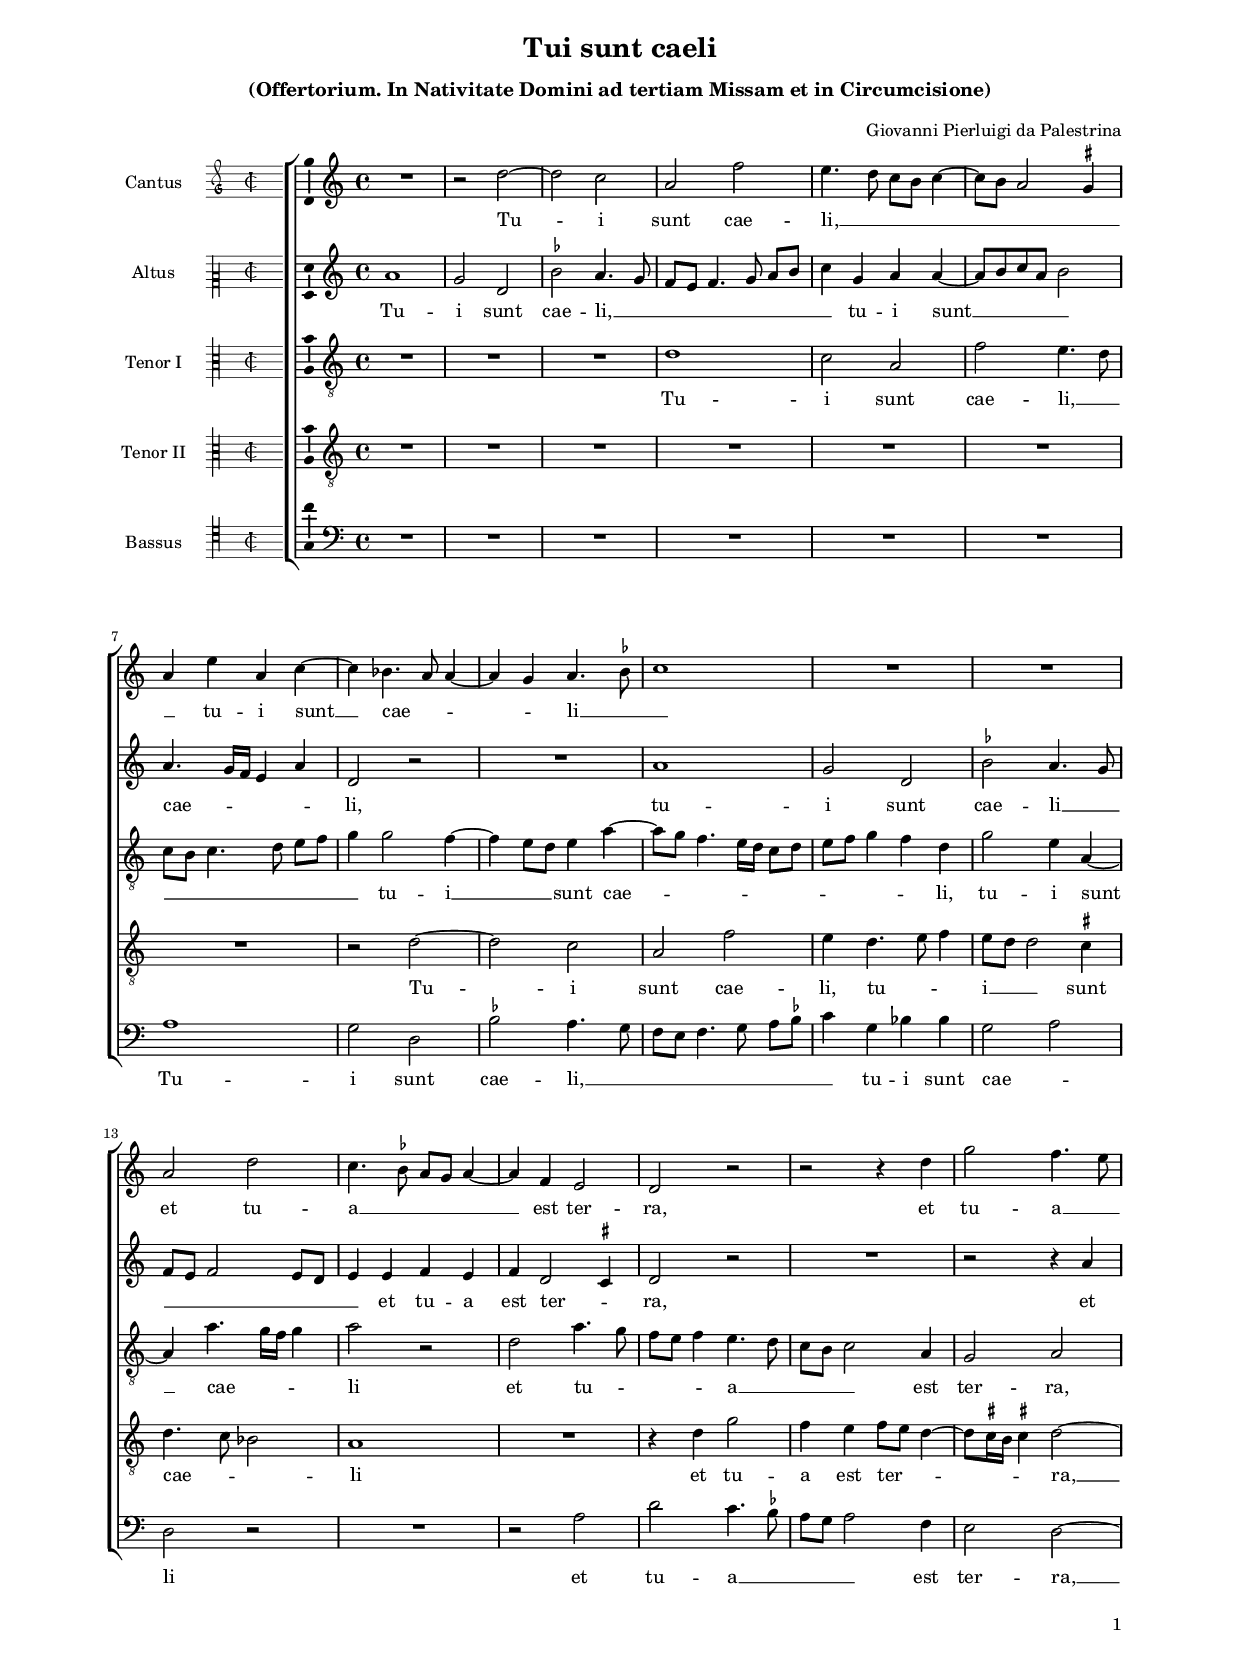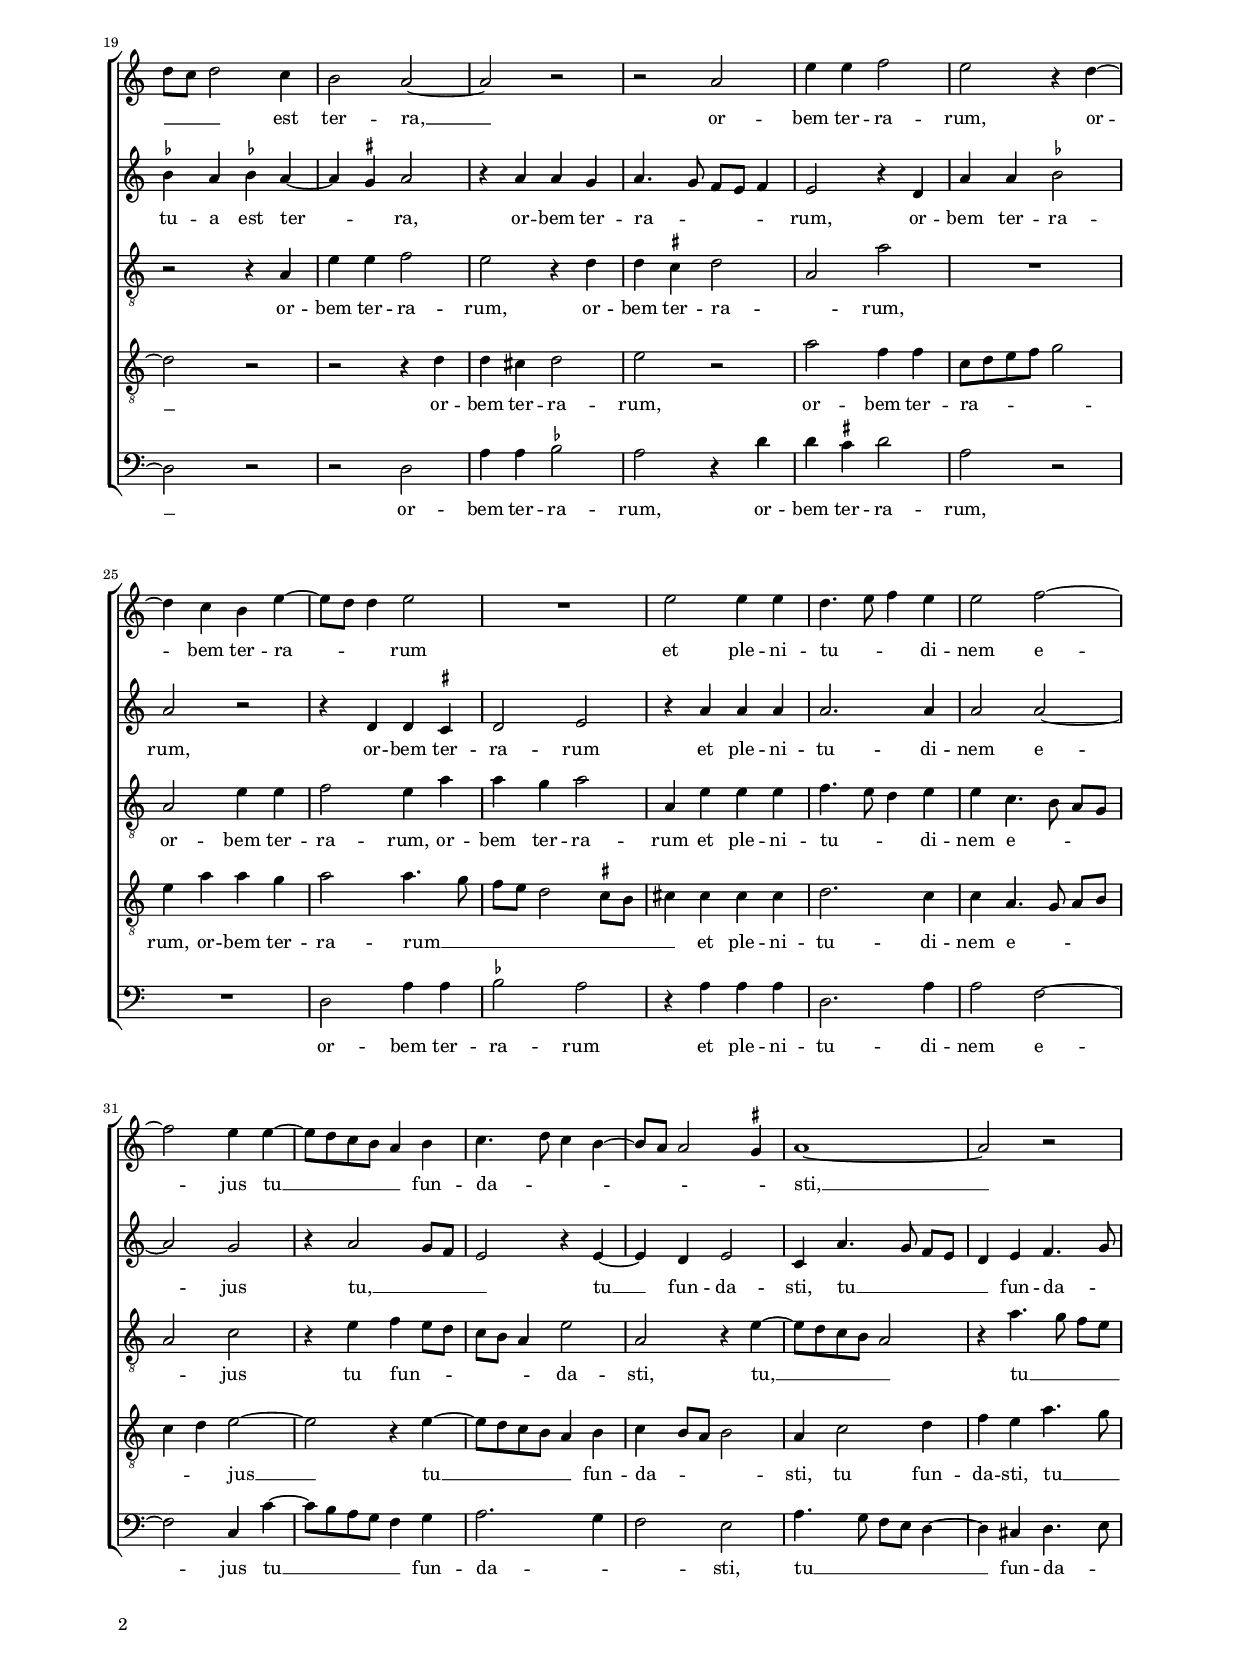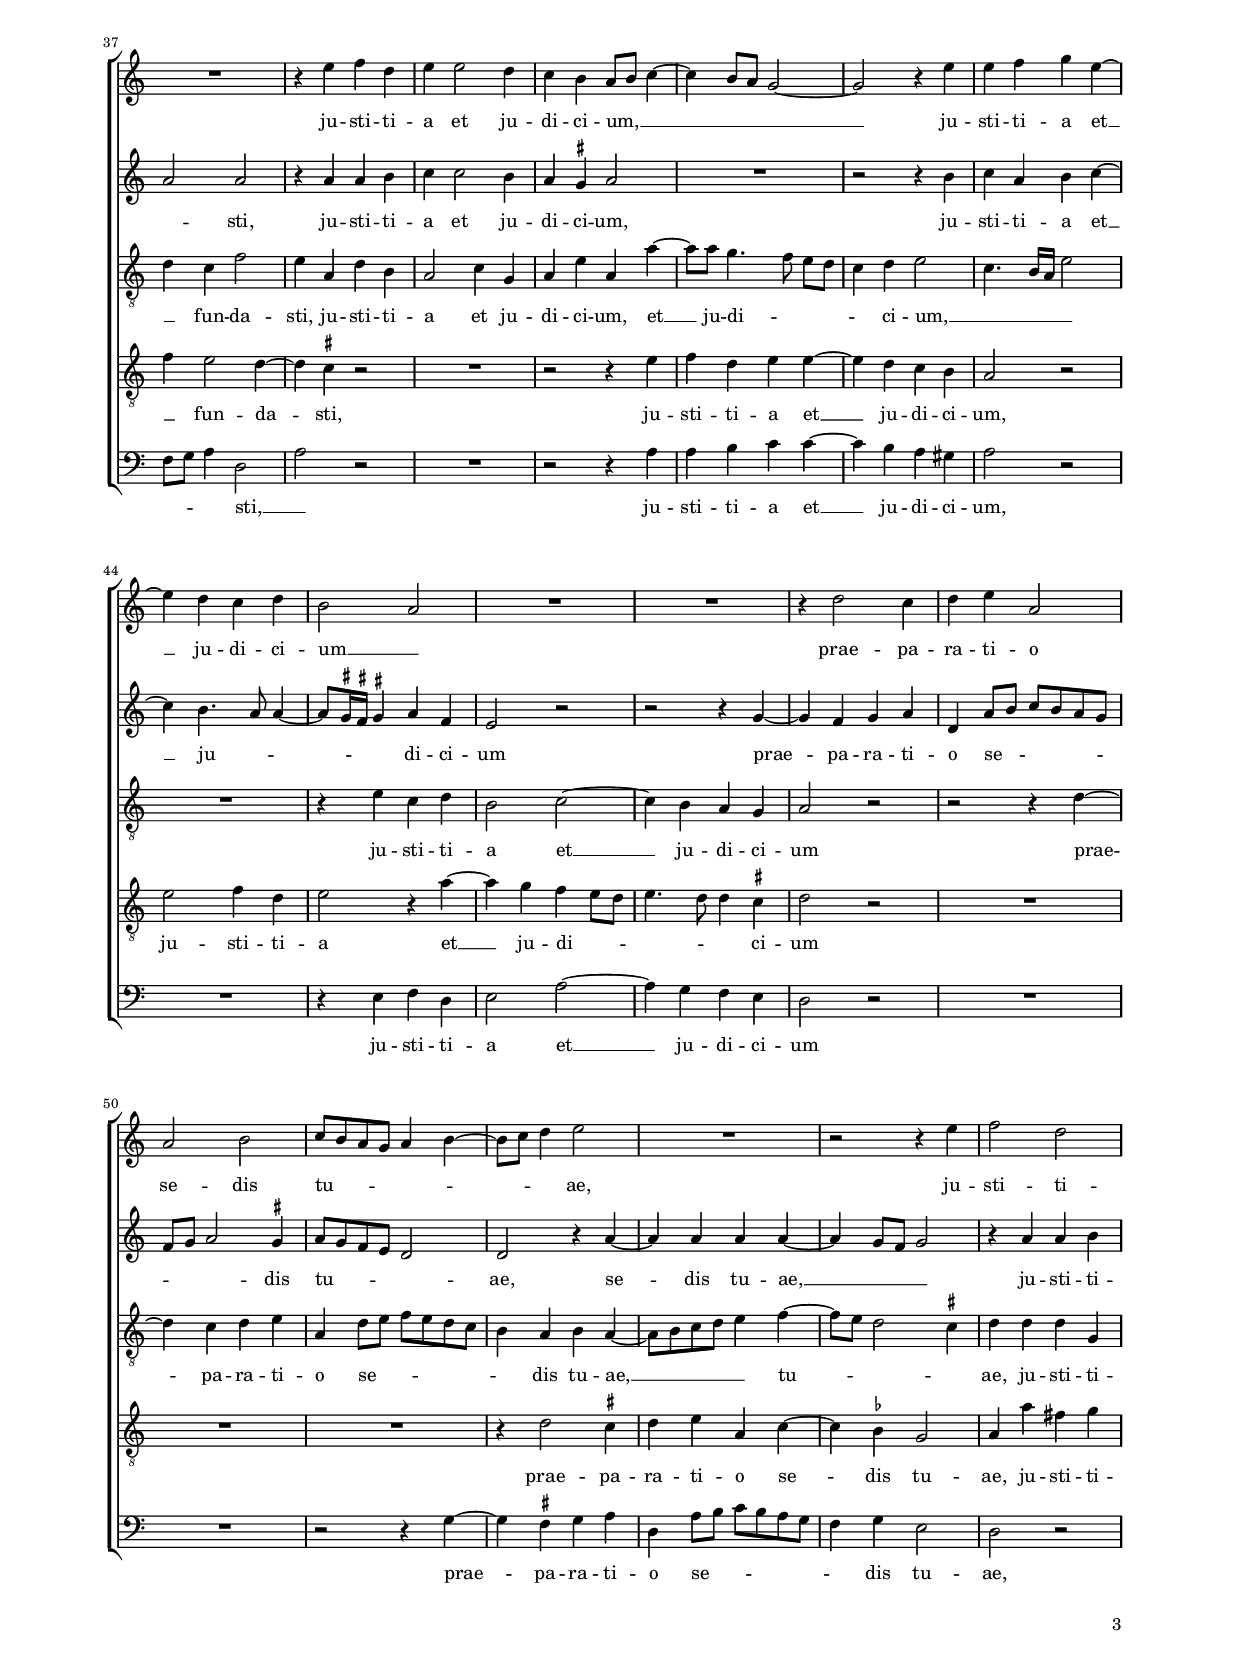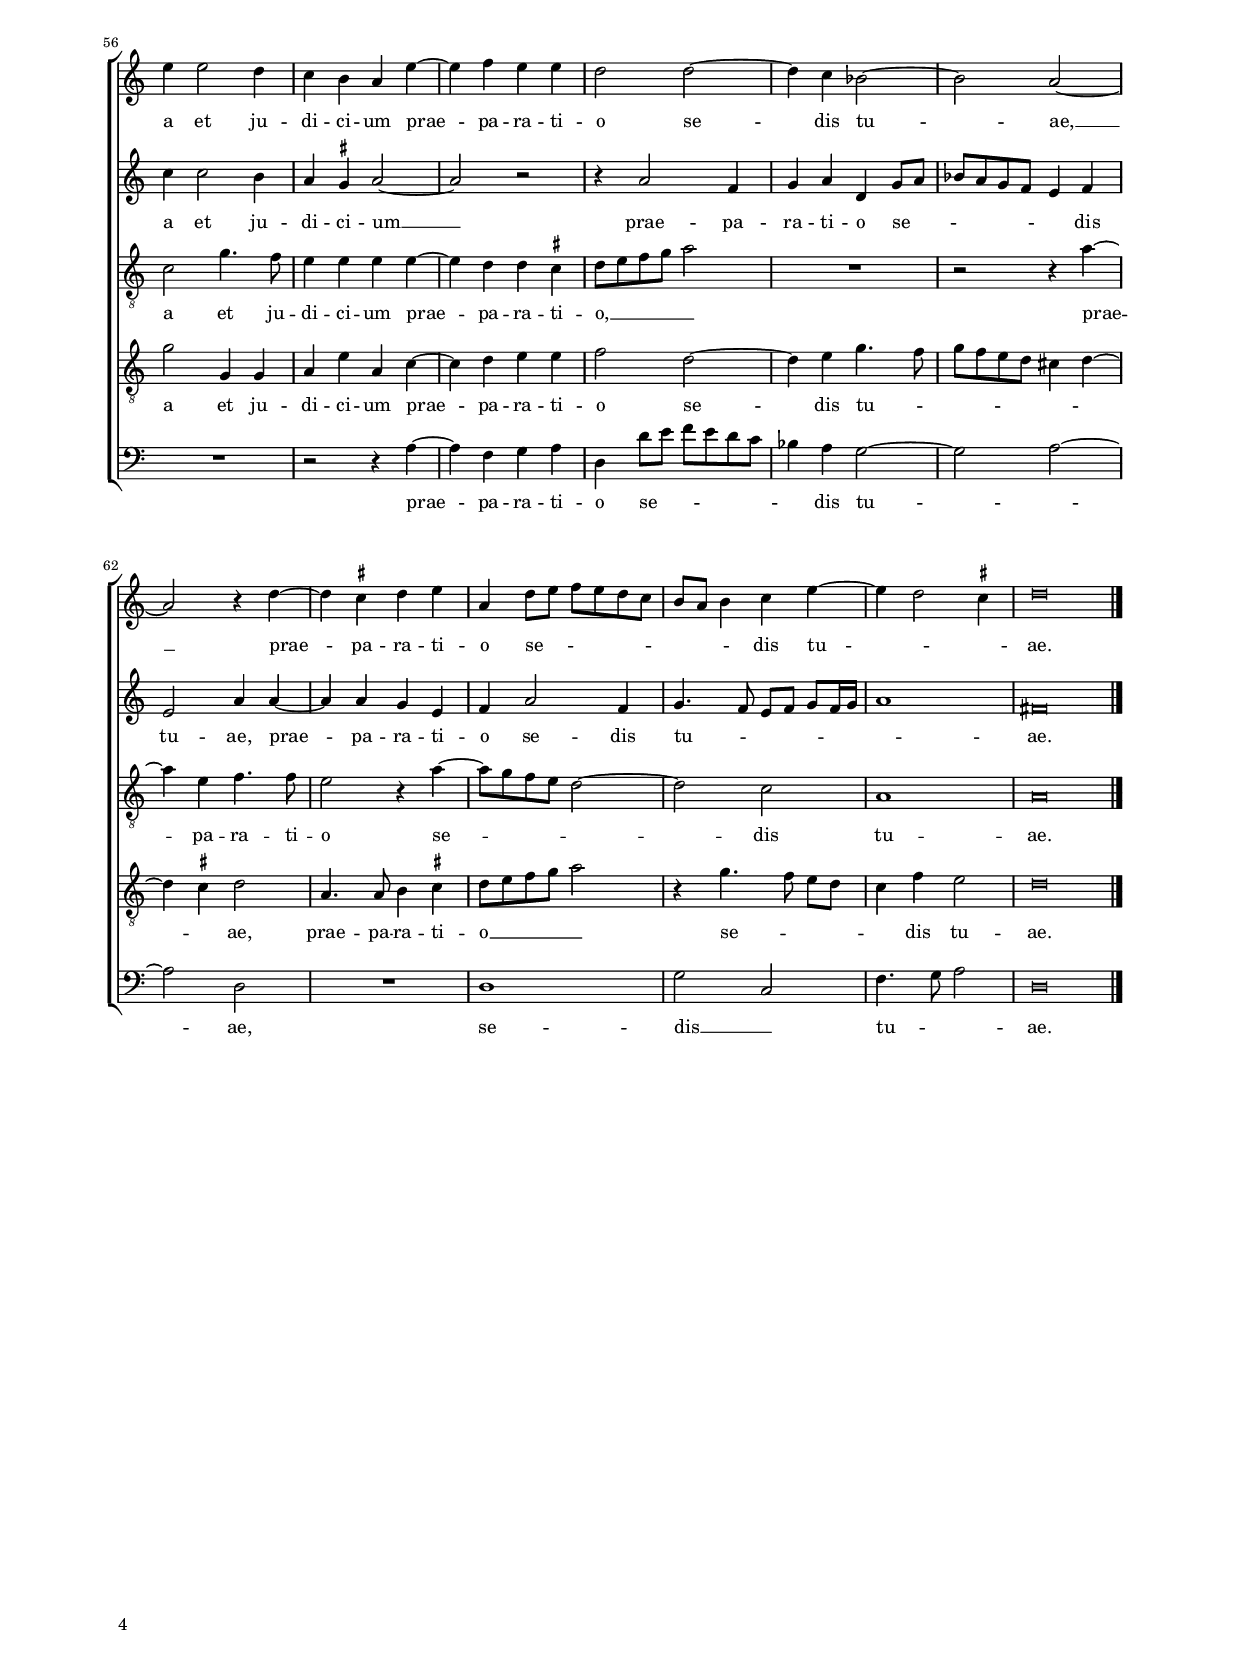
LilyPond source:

\header
{
  title="Tui sunt caeli"
  subtitle=\markup { \column { \vspace #0.5 "(Offertorium. In Nativitate Domini ad tertiam Missam et in Circumcisione)" \transparent "x" } }
  composer="Giovanni Pierluigi da Palestrina"
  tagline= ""
}

\version "2.24.1"
\language deutsch
#(set-global-staff-size 15)
% #(set-default-paper-size "letter")
#(ly:set-option 'point-and-click #f)




	ficta = { \once \set suggestAccidentals = ##t }

	forget = #(define-music-function (music) (ly:music?) #{
		\accidentalStyle forget
		$music
		\accidentalStyle default
		#})


    
\paper
	{
	top-margin = 1.6 \cm
	bottom-margin = 1 \cm
	left-margin = 2 \cm
	right-margin = 2 \cm
	ragged-bottom = ##f
	ragged-last-bottom = ##t
	print-page-number = ##f
	system-system-spacing = #'((basic-distance . 17) (minimum-distance . 14) (padding . 5) (strechability . 150))
    oddFooterMarkup=\markup   \fill-line { "" \fromproperty #'page:page-number-string }
    evenFooterMarkup=\markup  \fill-line { \fromproperty #'page:page-number-string "" }
    last-bottom-spacing = #'((basic-distance . 12) (minimum-distance . 7) (padding . 4))
    %systems-per-page = 3
    page-count = 4
    system-count = 11
%	min-systems-per-page = 3
%	print-all-headers = ##t
%	print-first-page-number = ##t
%	first-page-number = 1
	}

	
global = {
	\key c \major
	\time 4/4
    \set Score.tempoHideNote = ##t
    \tempo 4 = 100
    \skip 1*66
    \set Score.measureLength = #(ly:make-moment 2/1)
    \skip 1*2 \bar "|."
	}
    

incipitcantus = \relative c' {
    \time 2/2
    \clef "petrucci-g2"
    \key c \major
    }
    
incipitcantusVoice = <<
    \new MensuralVoice <<
        { s1 \noBreak }
        \incipitcantus
    >>
    >>
    
    
incipitaltus = \relative c' {
    \time 2/2
    \clef "petrucci-c2"
    \key c \major
    s4 \bar ""
    }
    
incipitaltusVoice = <<
    \new MensuralVoice <<
        { s1 \noBreak }
        \incipitaltus
    >>
    >>
    
incipittenor = \relative c' {
    \time 2/2
    \clef "petrucci-c3"
    \key c \major
    }
    
incipittenorVoice = <<
    \new MensuralVoice <<
        { s1 \noBreak }
        \incipittenor
    >>
    >>
    
incipitquintus = \relative c' {
    \time 2/2
    \clef "petrucci-c3"
    \key c \major
    }
    
incipitquintusVoice = <<
    \new MensuralVoice <<
        { s1 \noBreak }
        \incipitquintus
    >>
    >>
    
    
incipitbassus= \relative c {
    \time 2/2
    \clef "petrucci-c4"
    \key c \major
    }
    
incipitbassusVoice = <<
    \new MensuralVoice <<
        { s1 \noBreak }
        \incipitbassus
    >>
    >>

cantus =  \relative c''
	{
	R1
	r2 d~
	d2 c
	a2 f'
%5
	e4. d8 c8 h c4~ |
	c8 h a2 \ficta gis4 \break \noPageBreak
	a4 e' a, c~
	c4 b4. a8 a4~
	a4 g a4. \ficta b8
%10
	c1 |
	R1
	R1 \break \noPageBreak
	a2 d
	c4. \ficta b8 a g a4~
%15
	a4 f e2 |
	d2 r
	r2 r4 d'
	g2 f4. e8 \pageBreak
	d8 c d2 c4
%20
	h2 a~ |
	a2 r
	r2 a
	e'4 e f2
	e2 r4 d~ \break \noPageBreak
%25
	d4 c h e~ |
	e8 d d4 e2
	R1
	e2 e4 e
	d4. e8 f4 e
%30
	e2 f~ | \break \noPageBreak
	f2 e4 e~
	e8 d c h a4 h
	c4. d8 c4 h~
	h8 a a2 \ficta gis4
%35
	a1~ |
	a2 r \pageBreak
	R1
	r4 e' f d
	e4 e2 d4
%40
	c4 h a8 h c4~ |
	c4 h8 a g2~
	g2 r4 e'
	e4 f g e~ \break \noPageBreak
	e4 d c d
%45
	h2 a |
	R1
	R1
	r4 d2 c4
	d4 e a,2 \break \noPageBreak
%50
	a2 h |
	c8 h a g a4 h~
	h8 c d4 e2
	R1
	r2 r4 e
%55
	f2 d | \pageBreak
	e4 e2 d4
	c4 h a e'~
	e4 f e e
	d2 d~
%60
	d4 c b2~ |
	b2 a~ \break \noPageBreak
	a2 r4 d~
	d4 \ficta cis d e
	a,4 d8 e f8 e d c
%65
	h8 a h4 c e~ |
	e4 d2 \ficta cis4
	d\breve |
	}


altus =  \relative c'
	{
	a'1
	g2 d
	\ficta b'2 a4. g8
	f8 e f4. g8 a[ h]
%5
	c4 g a a~ |
	a8 h c a h2
	a4. g16 f e4 a
	d,2 r
	R1
%10
	a'1 |
	g2 d
	\ficta b'2 a4. g8
	f8 e f2 e8 d
	e4 e f e
%15
	f4 d2 \ficta cis4 |
	d2 r
	R1
	r2 r4 a'
	\ficta b4 a \ficta b! a~
%20
	a4 \ficta gis a2 |
	r4 a a g
	a4. g8 f e f4
	e2 r4 d
	a'4 a \ficta b2
%25
	a2 r |
	r4 d, d \ficta cis
	d2 e
	r4 a a a
	a2. a4
%30
	a2 a~ |
	a2 g
	r4 a2 g8 f
	e2 r4 e~
	e4 d e2
%35
	c4 a'4. g8 f[ e] |
	d4 e f4. g8
	a2 a
	r4 a a h
	c4 c2 h4
%40
	a4 \ficta gis a2 |
	R1
	r2 r4 h
	c4 a h c~
	c4 h4. a8 a4~
%45
	a8 \ficta gis16 \ficta fis \ficta gis!4 a4 \forget f |
	e2 r
	r2 r4 g~
	g4 f g a
	d,4 a'8 h c h a g
%50
	f8 g a2 \ficta gis4 |
	a8 g f e d2
	d2 r4 a'~
	a4 a a a~
	a4 g8 f g2
%55
	r4 a a h |
	c4 c2 h4
	a4 \ficta gis a2~
	a2 r
	r4 a2 f4
%60
	g4 a d, g8 a |
	b8 a g f e4 f
	e2 a4 a~
	a4 a g e
	f4 a2 f4
%65
	g4. f8 e8 f g[ f16 g] |
	a1
	fis\breve |
	}


tenor =  \relative c'
	{
	R1
	R1
	R1
	d1
%5
	c2 a |
	f'2 e4. d8
	c8 h c4. d8 e[ f]
	g4 g2 f4~
	f4 e8 d e4 a~
%10
	a8 g f4. e16 d c8 d |
	e8 f g4 f d
	g2 e4 a,~
	a4 a'4. g16 f g4
	a2 r
%15
	d,2 a'4. g8 |
	f8 e f4 e4. d8
	c8 h c2 a4
	g2 a
	r2 r4 a
%20
	e'4 e f2 |
	e2 r4 d
	d4 \ficta cis d2
	a2 a'
	R1
%25
	a,2 e'4 e |
	f2 e4 a
	a4 g a2
	a,4 e' e e
	f4. e8 d4 e
%30
	e4 c4. h8 a[ g] |
	a2 c
	r4 e f4 e8 d
	c8 h a4 e'2
	a,2 r4 e'~
%35
	e8 d c h a2 |
	r4 a'4. g8 f[ e]
	d4 c f2
	e4 a, d h
	a2 c4 g
%40
	a4 e' a, a'~ |
	a8 a g4. f8 e[ d]
	c4 d e2
	c4. h16 a e'2
	R1
%45
	r4 e c d |
	h2 c~
	c4 h a g
	a2 r
	r2 r4 d~
%50
	d4 c d e |
	a,4 d8 e f e d c
	h4 a h a~
	a8 h c d e4 f~
	f8 e d2 \ficta cis4
%55
	d4 d d g, |
	c2 g'4. f8
	e4 e e e~
	e4 d d \ficta cis
	d8 e f g a2
%60
	R1 |
	r2 r4 a~
	a4 e f4. f8
	e2 r4 a~
	a8 g f e d2~
%65
	d2 c |
	a1
	a\breve |
	}


quintus  =  \relative c'
	{
	R1
	R1
	R1
	R1
%5
	R1 |
	R1
	R1
	r2 d~
	d2 c
%10
	a2 f' |
	e4 d4. e8 f4
	e8 d d2 \ficta cis4
	d4. c8 b2
	a1
%15
	R1 |
	r4 d g2
	f4 e f8 e d4~
	d8 \ficta cis16 h \ficta cis!4 d2~
	d2 r
%20
	r2 r4 d |
	d4 cis d2
	e2 r
	a2 f4 f
	c8 d e f g2
%25
	e4 a a g |
	a2 a4. g8
	f8 e d2 \ficta cis8 h
	cis4 cis cis cis
	d2. c4
%30
	c4 a4. g8 a[ h] |
	c4 d e2~
	e2 r4 e~
	e8 d c h a4 h
	c4 h8 a h2
%35
	a4 c2 d4 |
	f4 e a4. g8
	f4 e2 d4~
	d4 \ficta cis r2
	R1
%40
	r2 r4 e |
	f4 d e e~
	e4 d c h
	a2 r
	e'2 f4 d
%45
	e2 r4 a~ |
	a4 g f e8 d
	e4. d8 d4 \ficta cis
	d2 r
	R1
%50
	R1 |
	R1
	r4 d2 \ficta cis4 |
	d4 e a, c~
	c4 \ficta b g2
%55
	a4 a' fis g |
	g2 g,4 g
	a4 e' a, c~
	c4 d e e
	f2 d~
%60
	d4 e g4. f8 |
	g8 f e d cis4 d~
	d4 \ficta cis d2
	a4. a8 h4 \ficta cis
	d8 e f g a2
%65
	r4 g4. f8 e[ d] |
	c4 f e2
	d\breve |
	}


bassus  =  \relative c
	{
	R1
	R1
	R1
	R1
%5
	R1 |
	R1
	a'1
	g2 d
	\ficta b'2 a4. g8
%10
	f8 e f4. g8 a[ \ficta b] |
	c4 g b b
	g2 a
	d,2 r
	R1
%15
	r2 a' |
	d2 c4. \ficta b8
	a8 g a2 f4
	e2 d~
	d2 r
%20
	r2 d |
	a'4 a \ficta b2
	a2 r4 d
	d4 \ficta cis d2
	a2 r
%25
	R1 |
	d,2 a'4 a
	\ficta b2 a
	r4 a a a
	d,2. a'4
%30
	a2 f~ |
	f2 c4 c'~
	c8 h a g f4 g
	a2. g4
	f2 e
%35
	a4. g8 f e d4~ |
	d4 cis d4. e8
	f8 g a4 d,2
	a'2 r
	R1
%40
	r2 r4 a |
	a4 h c c~
	c4 h a gis
	a2 r
	R1
%45
	r4 e f d |
	e2 a~
	a4 g f e
	d2 r
	R1
%50
	R1 |
	r2 r4 g~
	g4 \ficta fis g a
	d,4 a'8 h c h a g
	f4 g e2
%55
	d2 r |
	R1
	r2 r4 a'~
	a4 f g a
	d,4 d'8 e f e d c
%60
	b4 a g2~ |
	g2 a~
	a2 d,
	R1
	d1
%65
	g2 c, |
	f4. g8 a2
	d,\breve |
	}


lyricscantus = \lyricmode {
	Tu -- i sunt cae -- li, __ _ _ _ _ _ _ _ _
    tu -- i sunt __ cae -- _ _ _ li __ _ _
    et tu -- a __ _ _ _ _ est ter -- ra,
    et tu -- a __ _ _ _ _ est ter -- ra, __
    or -- bem ter -- ra -- rum,
    or -- bem ter -- ra -- _ _ rum
    et ple -- ni -- tu -- _ _ di -- nem e -- jus
    tu __ _ _ _ _ fun -- da -- _ _ _ _ _ _ sti, __
    ju -- sti -- ti -- a et ju -- di -- ci -- um, __ _ _ _ _ _ 
    ju -- sti -- ti -- a et __ ju -- di -- ci -- um __ _
    prae -- pa -- ra -- ti -- o se -- dis tu -- _ _ _ _ _ _ _ ae,
    ju -- sti -- ti -- a et ju -- di -- ci -- um
    prae -- pa -- ra -- ti -- o se -- dis tu -- ae, __
    prae -- pa -- ra -- ti -- o se -- _ _ _ _ _ _ _ _ dis tu -- _ _ ae.
	}


lyricsaltus = \lyricmode {
	Tu -- i sunt cae -- li, __ _ _ _ _ _ _ _ _ 
    tu -- i sunt __ _ _ _ _ cae -- _ _ _ _ li,
    tu -- i sunt cae -- li __ _ _ _ _ _ _ _ 
    et tu -- a est ter -- _ ra,
    et tu -- a est ter -- _ ra,
    or -- bem ter -- ra -- _ _ _ _ rum,
    or -- bem ter -- ra -- rum,
    or -- bem ter -- ra -- rum
    et ple -- ni -- tu -- di -- nem e -- jus
    tu, __ _ _ _
    tu __ fun -- da -- sti,
    tu __ _ _ _ _ fun -- da -- _ _ sti,
    ju -- sti -- ti -- a et ju -- di -- ci -- um,
    ju -- sti -- ti -- a et __ ju -- _ _ _ _ _ di -- ci -- um
    prae -- pa -- ra -- ti -- o se -- _ _ _ _ _ _ _ _ dis tu -- _ _ _ _ ae,
    se -- dis tu -- ae, __ _ _ _
    ju -- sti -- ti -- a et ju -- di -- ci -- um __
    prae -- pa -- ra -- ti -- o se -- _ _ _ _ _ _ dis tu -- ae,
    prae -- pa -- ra -- ti -- o se -- dis tu -- _ _ _ _ _ _ _ ae.
	}


lyricstenor = \lyricmode {
	Tu -- i sunt cae -- li, __ _ _ _ _ _ _ _ _ 
    tu -- i __ _ _ sunt cae -- _ _ _ _ _ _ _ _ _ _ li,
    tu -- i sunt __ cae -- _ _ _ li
    et tu -- _ _ _ _ a __ _ _ _ _ est ter -- ra,
    or -- bem ter -- ra -- rum,
    or -- bem ter -- ra -- _ rum,
    or -- bem ter -- ra -- rum,
    or -- bem ter -- ra -- rum
    et ple -- ni -- tu -- _ _ di -- nem e -- _ _ _ _ jus
    tu fun -- _ _ _ _ _ da -- sti,
    tu, __ _ _ _ _
    tu __ _ _ _ _ fun -- da -- sti,
    ju -- sti -- ti -- a et ju -- di -- ci -- um,
    et __ ju -- di -- _ _ _ _ ci -- um, __ _ _ _ _
    ju -- sti -- ti -- a et __ ju -- di -- ci -- um
    prae -- pa -- ra -- ti -- o se -- _ _ _ _ _ _ dis tu -- ae, __ _ _ _ _ 
    tu -- _ _ _ ae,
    ju -- sti -- ti -- a et ju -- di -- ci -- um
    prae -- pa -- ra -- ti -- o, __ _ _ _ _
    prae -- pa -- ra -- ti -- o se -- _ _ _ _ dis tu -- ae.
	}


lyricsquintus = \lyricmode {
	Tu -- i sunt cae -- li,
    tu -- _ _ i __ _ _ sunt cae -- _ _ li
    et tu -- a est ter -- _ _ _ _ _ ra, __
    or -- bem ter -- ra -- rum,
    or -- bem ter -- ra -- _ _ _ _ rum,
    or -- bem ter -- ra -- rum __ _ _ _ _ _ _ _
    et ple -- ni -- tu -- di -- nem e -- _ _ _ _ _ jus __
    tu __ _ _ _ _ fun -- da -- _ _ _ sti,
    tu fun -- da -- sti,
    tu __ _ _ fun -- da -- sti,
    ju -- sti -- ti -- a et __ ju -- di -- ci -- um,
    ju -- sti -- ti -- a et __ ju -- di -- _ _ _ _ _ ci -- um
    prae -- pa -- ra -- ti -- o se -- dis tu -- ae,
    ju -- sti -- ti -- a et ju -- di -- ci -- um
    prae -- pa -- ra -- ti -- o se -- dis tu -- _ _ _ _ _ _ _ _ ae,
    prae -- pa -- ra -- ti -- o __ _ _ _ _ se -- _ _ _ _ dis tu -- ae.
	}


lyricsbassus = \lyricmode {
	Tu -- i sunt cae -- li, __ _ _ _ _ _ _ _ _ 
    tu -- i sunt cae -- _ li
    et tu -- a __ _ _ _ _ est ter -- ra, __
    or -- bem ter -- ra -- rum,
    or -- bem ter -- ra -- rum,
    or -- bem ter -- ra -- rum
    et ple -- ni -- tu -- di -- nem e -- jus
    tu __ _ _ _ _ fun -- da -- _ _ sti,
    tu __ _ _ _ _ fun -- da -- _ _ _ _ sti, __ _
    ju -- sti -- ti -- a et __ ju -- di -- ci -- um,
    ju -- sti -- ti -- a et __ ju -- di -- ci -- um
    prae -- pa -- ra -- ti -- o se -- _ _ _ _ _ _ dis tu -- ae,
    prae -- pa -- ra -- ti -- o se -- _ _ _ _ _ _ dis tu -- _ ae,
    se -- dis __ _ tu -- _ _ ae.
	}


\score
{  
    \transpose c c {
	\new ChoirStaff \with { \override StaffGrouper.staff-staff-spacing.basic-distance = #12 }
	<<

	\new Staff << \global
	\new Voice="v1" {
		\set Staff.instrumentName="Cantus"
        \incipit \incipitcantusVoice
%		\set Staff.instrumentName= "S"
		\set Staff.midiInstrument = "reed organ"
		\clef violin
		\cantus }
	\new Lyrics \lyricsto "v1" {\lyricscantus }
	>>


	\new Staff << \global
	\new Voice="v2" {
		\set Staff.instrumentName="Altus"
        \incipit \incipitaltusVoice
%		\set Staff.instrumentName= "A"
		\set Staff.midiInstrument = "reed organ"
		\clef violin % "G_8"
		\altus}
	\new Lyrics \lyricsto "v2" {\lyricsaltus }
	>>


	\new Staff << \global
	\new Voice="v3" {
		\set Staff.instrumentName="Tenor I"
        \incipit \incipittenorVoice
%		\set Staff.instrumentName= "T"
		\set Staff.midiInstrument = "reed organ"
		\clef "G_8"
		\tenor }
	\new Lyrics \lyricsto "v3" {\lyricstenor }
	>>


	\new Staff << \global
	\new Voice="v5" {
		\set Staff.instrumentName="Tenor II"
        \incipit \incipitquintusVoice
%		\set Staff.instrumentName= "Q"
		\set Staff.midiInstrument = "reed organ"
		\clef "G_8"
		\quintus}
	\new Lyrics \lyricsto "v5" {\lyricsquintus }
	>>


	\new Staff << \global
	\new Voice="v4" {
		\set Staff.instrumentName="Bassus"
        \incipit \incipitbassusVoice
%		\set Staff.instrumentName= "B"
		\set Staff.midiInstrument = "reed organ"
		\clef bass 
		\bassus }
	\new Lyrics \lyricsto "v4" {\lyricsbassus}
	>>

	>>
	} % transpose

	\layout
	{
	indent = 3\cm
    incipit-width = 1.3 \cm
	\context { \Lyrics \override VerticalAxisGroup.nonstaff-relatedstaff-spacing.padding = #1.4 }
%	\context { \Lyrics \override LyricText.font-size = #1 }
	\context { \Staff \override TimeSignature.break-visibility = #end-of-line-invisible }
	\context { \Staff \consists "Ambitus_engraver" }
%	\context { \Voice \override Slur.transparent = ##t }
	\context { \Score \override BarNumber.padding = #2 }
	\context { \Voice \override NoteHead.style = #'baroque }
	}

\midi
	{    	
	}

}


% EOF
